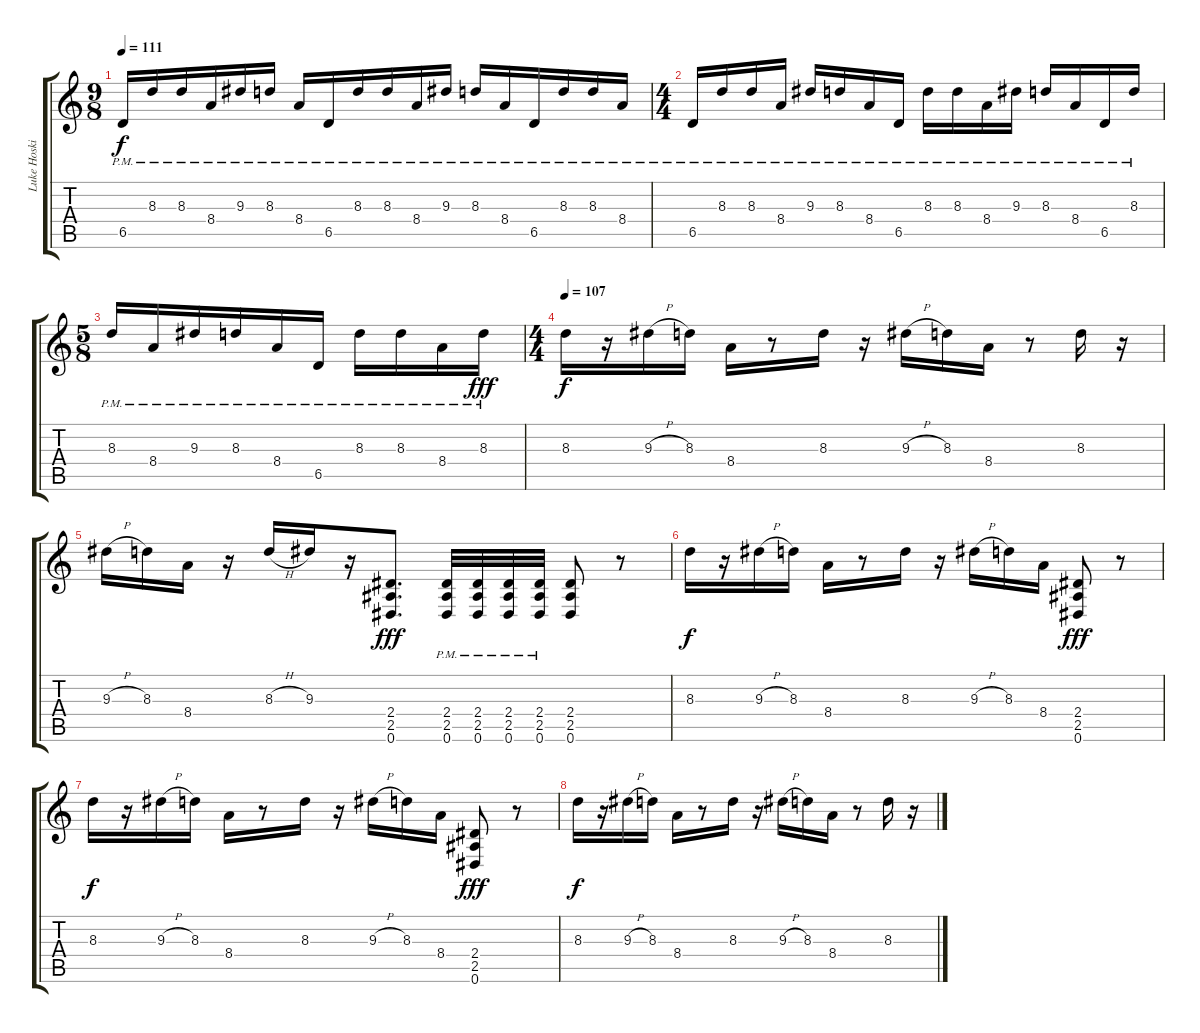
\track ("Luke Hoskin" "Luke Hoski") {instrument overdrivenguitar}
\staff {score tabs}
\tuning (Eb4 Bb3 Gb3 Db3 Ab2 Eb2) {hide}
\ts (9 8)
\tempo 111
\clef g2
\ks c
6.5{pm}.16{dy f} 8.3{pm}.16 8.3{pm}.16 8.4{pm}.16 9.3{pm}.16 8.3{pm}.16 8.4{pm}.16 6.5{pm}.16 8.3{pm}.16 8.3{pm}.16 8.4{pm}.16 9.3{pm}.16 8.3{pm}.16 8.4{pm}.16 6.5{pm}.16 8.3{pm}.16 8.3{pm}.16 8.4{pm}.16 |
\ts (4 4)
6.5{pm}.16 8.3{pm}.16 8.3{pm}.16 8.4{pm}.16 9.3{pm}.16 8.3{pm}.16 8.4{pm}.16 6.5{pm}.16 8.3{pm}.16 8.3{pm}.16 8.4{pm}.16 9.3{pm}.16 8.3{pm}.16 8.4{pm}.16 6.5{pm}.16 8.3{pm}.16 |
\ts (5 8)
8.3{pm}.16 8.4{pm}.16 9.3{pm}.16 8.3{pm}.16 8.4{pm}.16 6.5{pm}.16 8.3{pm}.16 8.3{pm}.16 8.4{pm}.16 8.3{pm}.16{dy fff} |
\ts (4 4)
\tempo 107
8.3.16{dy f} r.16 9.3{h}.16 8.3.16 8.4.16 r.8 8.3.16 r.16 9.3{h}.16 8.3.16 8.4.16 r.8 8.3.16 r.16 |
9.3{h}.16 8.3.16 8.4.16 r.16 8.3{h}.16 9.3.16 r.16 (2.4 2.5 0.6).8{d dy fff volume 13} (2.4{pm} 2.5{pm} 0.6{pm}).32 (2.4{pm} 2.5{pm} 0.6{pm}).32 (2.4{pm} 2.5{pm} 0.6{pm}).32 (2.4{pm} 2.5{pm} 0.6{pm}).32 (2.4 2.5 0.6).8 r.8 |
8.3.16{dy f volume 7} r.16 9.3{h}.16 8.3.16 8.4.16 r.8 8.3.16 r.16 9.3{h}.16 8.3.16 8.4.16 (2.4 2.5 0.6).8{dy fff volume 13} r.8 |
8.3.16{dy f volume 7} r.16 9.3{h}.16 8.3.16 8.4.16 r.8 8.3.16 r.16 9.3{h}.16 8.3.16 8.4.16 (2.4 2.5 0.6).8{dy fff volume 13} r.8 |
8.3.16{dy f volume 7} r.16 9.3{h}.16 8.3.16 8.4.16 r.8 8.3.16 r.16 9.3{h}.16 8.3.16 8.4.16 r.8 8.3.16 r.16
